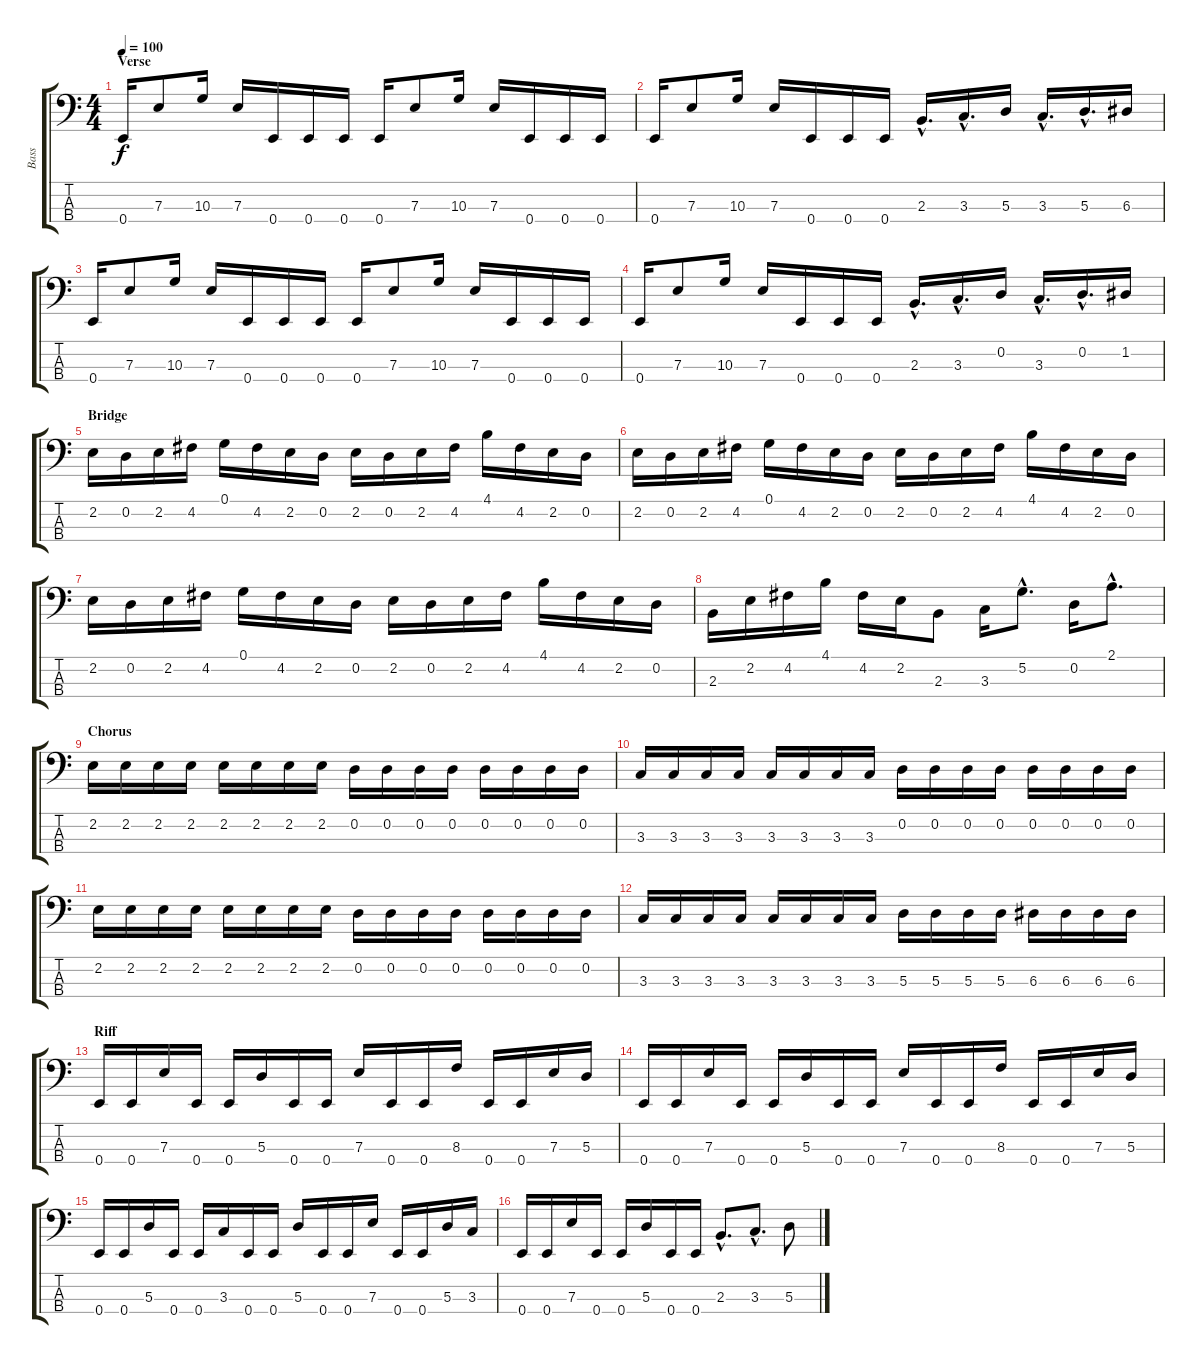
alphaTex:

\track ("Bass" "Bass") {instrument electricbasspick}
\staff {score tabs}
\tuning (G2 D2 A1 E1) {hide}
\ts (4 4)
\section ("" "Verse")
\tempo 100
\clef f4
\ks c
0.4.16{dy f} 7.3.8 10.3.16 7.3.16 0.4.16 0.4.16 0.4.16 0.4.16 7.3.8 10.3.16 7.3.16 0.4.16 0.4.16 0.4.16 |
0.4.16 7.3.8 10.3.16 7.3.16 0.4.16 0.4.16 0.4.16 2.3{hac}.16{d} 3.3{hac}.16{d} 5.3.16 3.3{hac}.16{d} 5.3{hac}.16{d} 6.3.16 |
0.4.16 7.3.8 10.3.16 7.3.16 0.4.16 0.4.16 0.4.16 0.4.16 7.3.8 10.3.16 7.3.16 0.4.16 0.4.16 0.4.16 |
0.4.16 7.3.8 10.3.16 7.3.16 0.4.16 0.4.16 0.4.16 2.3{hac}.16{d} 3.3{hac}.16{d} 0.2.16 3.3{hac}.16{d} 0.2{hac}.16{d} 1.2.16 |
\section ("" "Bridge")
2.2.16 0.2.16 2.2.16 4.2.16 0.1.16 4.2.16 2.2.16 0.2.16 2.2.16 0.2.16 2.2.16 4.2.16 4.1.16 4.2.16 2.2.16 0.2.16 |
2.2.16 0.2.16 2.2.16 4.2.16 0.1.16 4.2.16 2.2.16 0.2.16 2.2.16 0.2.16 2.2.16 4.2.16 4.1.16 4.2.16 2.2.16 0.2.16 |
2.2.16 0.2.16 2.2.16 4.2.16 0.1.16 4.2.16 2.2.16 0.2.16 2.2.16 0.2.16 2.2.16 4.2.16 4.1.16 4.2.16 2.2.16 0.2.16 |
2.3.16 2.2.16 4.2.16 4.1.16 4.2.16 2.2.16 2.3.8 3.3.16 5.2{hac}.8{d} 0.2.16 2.1{hac}.8{d} |
\section ("" "Chorus")
2.2.16 2.2.16 2.2.16 2.2.16 2.2.16 2.2.16 2.2.16 2.2.16 0.2.16 0.2.16 0.2.16 0.2.16 0.2.16 0.2.16 0.2.16 0.2.16 |
3.3.16 3.3.16 3.3.16 3.3.16 3.3.16 3.3.16 3.3.16 3.3.16 0.2.16 0.2.16 0.2.16 0.2.16 0.2.16 0.2.16 0.2.16 0.2.16 |
2.2.16 2.2.16 2.2.16 2.2.16 2.2.16 2.2.16 2.2.16 2.2.16 0.2.16 0.2.16 0.2.16 0.2.16 0.2.16 0.2.16 0.2.16 0.2.16 |
3.3.16 3.3.16 3.3.16 3.3.16 3.3.16 3.3.16 3.3.16 3.3.16 5.3.16 5.3.16 5.3.16 5.3.16 6.3.16 6.3.16 6.3.16 6.3.16 |
\section ("" "Riff")
0.4.16 0.4.16 7.3.16 0.4.16 0.4.16 5.3.16 0.4.16 0.4.16 7.3.16 0.4.16 0.4.16 8.3.16 0.4.16 0.4.16 7.3.16 5.3.16 |
0.4.16 0.4.16 7.3.16 0.4.16 0.4.16 5.3.16 0.4.16 0.4.16 7.3.16 0.4.16 0.4.16 8.3.16 0.4.16 0.4.16 7.3.16 5.3.16 |
0.4.16 0.4.16 5.3.16 0.4.16 0.4.16 3.3.16 0.4.16 0.4.16 5.3.16 0.4.16 0.4.16 7.3.16 0.4.16 0.4.16 5.3.16 3.3.16 |
0.4.16 0.4.16 7.3.16 0.4.16 0.4.16 5.3.16 0.4.16 0.4.16 2.3{hac}.8{d} 3.3{hac}.8{d} 5.3.8
